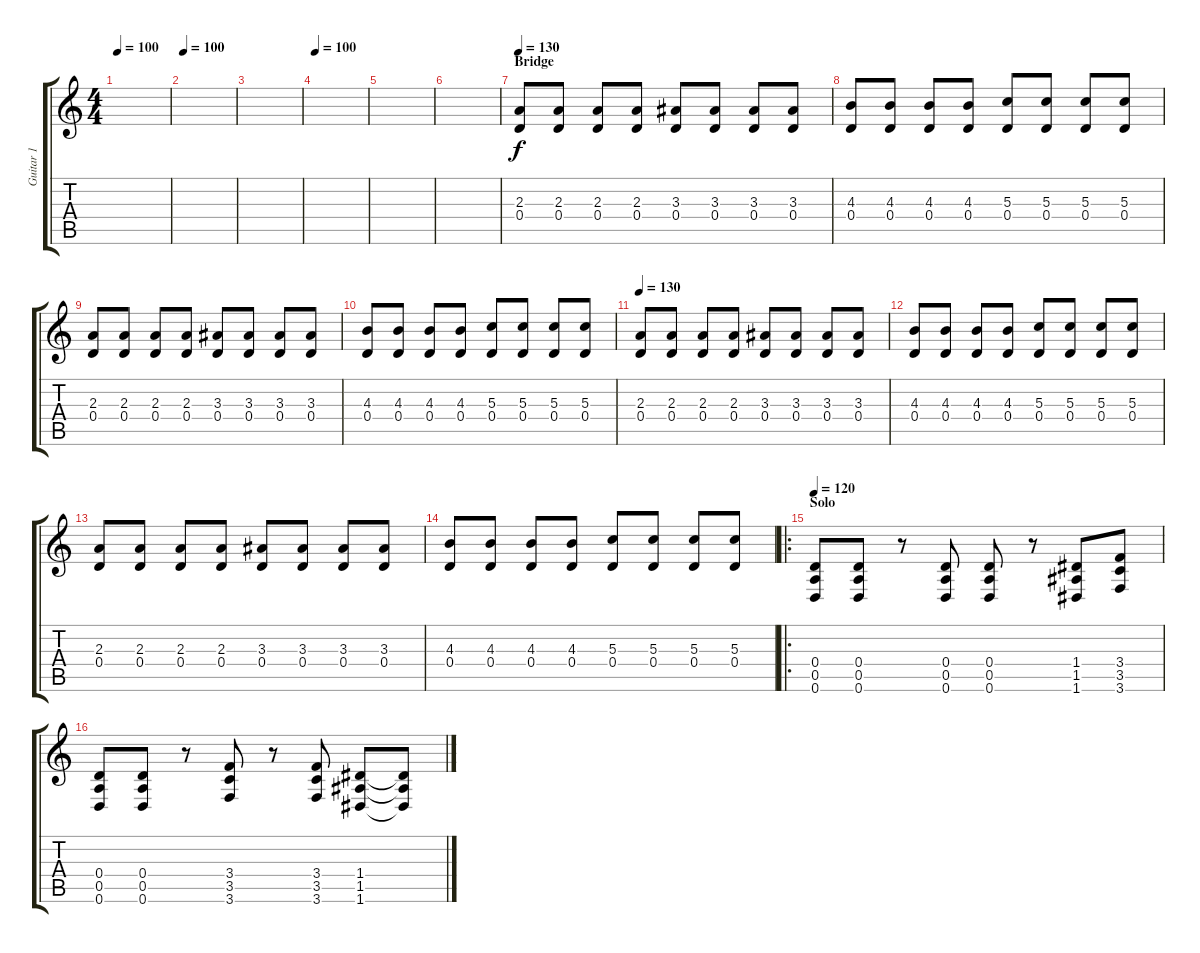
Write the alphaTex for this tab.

\track ("Guitar 1" "Guitar 1") {instrument distortionguitar}
\staff {score tabs}
\tuning (E4 B3 G3 D3 A2 D2) {hide}
\ts (4 4)
\tempo 100
\clef g2
\ks c
|
\tempo 100
|
|
\tempo 100
|
|
|
\section ("" "Bridge ")
\tempo 130
(2.3 0.4).8 (2.3 0.4).8 (2.3 0.4).8 (2.3 0.4).8 (3.3 0.4).8 (3.3 0.4).8 (3.3 0.4).8 (3.3 0.4).8 |
(4.3 0.4).8 (4.3 0.4).8 (4.3 0.4).8 (4.3 0.4).8 (5.3 0.4).8 (5.3 0.4).8 (5.3 0.4).8 (5.3 0.4).8 |
(2.3 0.4).8 (2.3 0.4).8 (2.3 0.4).8 (2.3 0.4).8 (3.3 0.4).8 (3.3 0.4).8 (3.3 0.4).8 (3.3 0.4).8 |
(4.3 0.4).8 (4.3 0.4).8 (4.3 0.4).8 (4.3 0.4).8 (5.3 0.4).8 (5.3 0.4).8 (5.3 0.4).8 (5.3 0.4).8 |
\tempo 130
(2.3 0.4).8 (2.3 0.4).8 (2.3 0.4).8 (2.3 0.4).8 (3.3 0.4).8 (3.3 0.4).8 (3.3 0.4).8 (3.3 0.4).8 |
(4.3 0.4).8 (4.3 0.4).8 (4.3 0.4).8 (4.3 0.4).8 (5.3 0.4).8 (5.3 0.4).8 (5.3 0.4).8 (5.3 0.4).8 |
(2.3 0.4).8 (2.3 0.4).8 (2.3 0.4).8 (2.3 0.4).8 (3.3 0.4).8 (3.3 0.4).8 (3.3 0.4).8 (3.3 0.4).8 |
(4.3 0.4).8 (4.3 0.4).8 (4.3 0.4).8 (4.3 0.4).8 (5.3 0.4).8 (5.3 0.4).8 (5.3 0.4).8 (5.3 0.4).8 |
\ro
\section ("" "Solo")
\tempo 120
(0.4 0.5 0.6).8{volume 12} (0.4 0.5 0.6).8 r.8 (0.4 0.5 0.6).8 (0.4 0.5 0.6).8 r.8 (1.4 1.5 1.6).8 (3.4 3.5 3.6).8 |
(0.4 0.5 0.6).8 (0.4 0.5 0.6).8 r.8 (3.4 3.5 3.6).8 r.8 (3.4 3.5 3.6).8 (1.4 1.5 1.6).8 (1.4{t} 1.5{t} 1.6{t}).8
